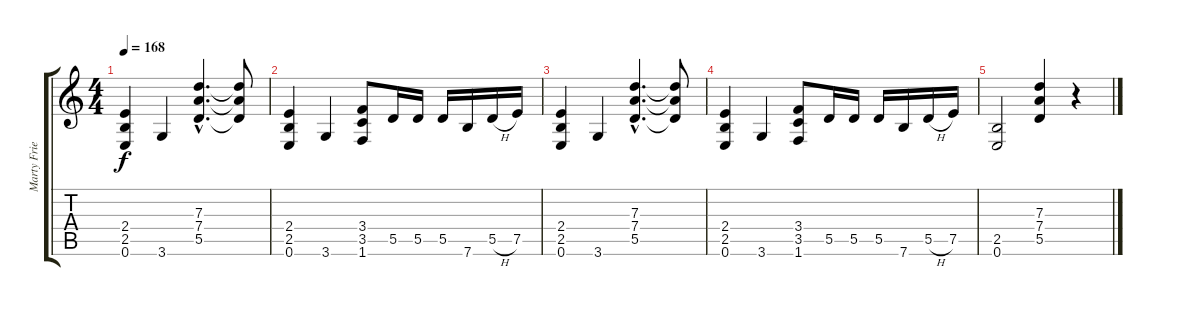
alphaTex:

\track ("Marty Friedman" "Marty Frie") {instrument distortionguitar}
\staff {score tabs}
\tuning (E4 B3 G3 D3 A2 E2) {hide}
\ts (4 4)
\tempo 168
\clef g2
\ks c
(2.4 2.5 0.6).4{dy f} 3.6.4 (7.3{hac} 7.4{hac} 5.5{hac}).4{d} (7.3{t} 7.4{t} 5.5{t}).8 |
(2.4 2.5 0.6).4 3.6.4 (3.4 3.5 1.6).8 5.5.16 5.5.16 5.5.16 7.6.16 5.5{h}.16 7.5.16 |
(2.4 2.5 0.6).4 3.6.4 (7.3{hac} 7.4{hac} 5.5{hac}).4{d} (7.3{t} 7.4{t} 5.5{t}).8 |
(2.4 2.5 0.6).4 3.6.4 (3.4 3.5 1.6).8 5.5.16 5.5.16 5.5.16 7.6.16 5.5{h}.16 7.5.16 |
(2.5 0.6).2 (7.3 7.4 5.5).4 r.4
